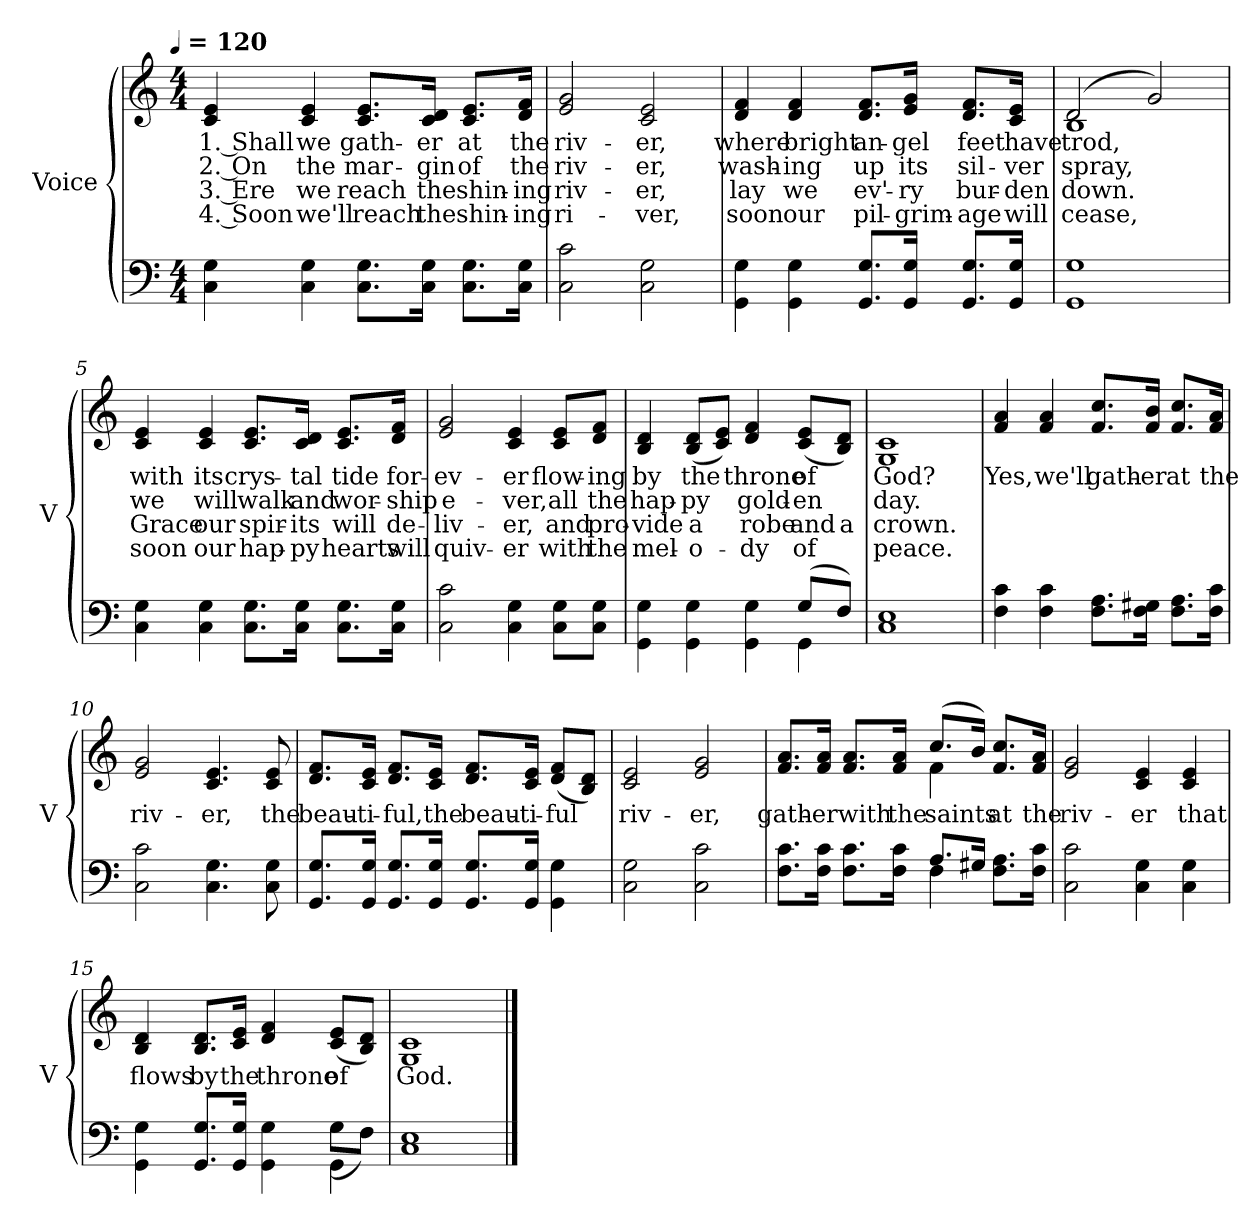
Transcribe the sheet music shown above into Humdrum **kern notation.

**kern	**kern	**text	**text	**text	**text
*part2	*part1	*part1	*part1	*part1	*part1
*staff2	*staff1	*staff1	*staff1	*staff1	*staff1
*I"Voice	*I"Voice	*	*	*	*
*I'V	*I'V	*	*	*	*
*clefF4	*clefG2	*	*	*	*
!!LO:TX:omd:t=[quarter] = 120
*M4/4	*M4/4	*	*	*	*
*MM120	*MM120	*	*	*	*
=1	=1	=1	=1	=1	=1
4C\ 4G\	4c/ 4e/	1. Shall	2. On	3. Ere	4. Soon
4C\ 4G\	4c/ 4e/	we	the	we	we'll
8.C 8.GL	8.c 8.eL	gath-	mar-	reach	reach
16C 16GJk	16c 16dJk	-er	-gin	the	the
8.C 8.GL	8.c 8.eL	at	of	shin-	shin-
16C 16GJk	16d 16fJk	the	the	-ing	-ing
=2	=2	=2	=2	=2	=2
2C\ 2c\	2e/ 2g/	riv-	riv-	riv-	ri-
2C\ 2G\	2c/ 2e/	-er,	-er,	-er,	-ver,
=3	=3	=3	=3	=3	=3
4GG\ 4G\	4d/ 4f/	where	wash-	lay	soon
4GG\ 4G\	4d/ 4f/	bright	-ing	we	our
8.GG 8.GL	8.d 8.fL	an-	up	ev'-	pil-
16GG 16GJk	16e 16gJk	-gel	its	-ry	-grim-
8.GG 8.GL	8.d 8.fL	feet	sil-	bur-	-age
16GG 16GJk	16c 16eJk	have	-ver	-den	will
=4	=4	=4	=4	=4	=4
*^	*^	*	*	*	*
1G	1GG	(>2d/	1B	trod,	spray,	down.	cease,
.	.	2g/)	.	.	.	.	.
*v	*v	*	*	*	*	*	*
*	*v	*v	*	*	*	*
!!LO:LB:g=z
=5	=5	=5	=5	=5	=5
4C\ 4G\	4c/ 4e/	with	we	Grace	soon
4C\ 4G\	4c/ 4e/	its	will	our	our
8.C 8.GL	8.c 8.eL	crys-	walk	spir-	hap-
16C 16GJk	16c 16dJk	-tal	and	-its	-py
8.C 8.GL	8.c 8.eL	tide	wor-	will	hearts
16C 16GJk	16d 16fJk	for-	-ship	de-	will
=6	=6	=6	=6	=6	=6
2C\ 2c\	2e/ 2g/	-ev-	e-	-liv-	quiv-
4C\ 4G\	4c/ 4e/	-er	-ver,	-er,	-er
8C 8GL	8c 8eL	flow-	all	and	with
8C 8GJ	8d 8fJ	-ing	the	pro-	the
=7	=7	=7	=7	=7	=7
*^	*	*	*	*	*
4GG\ 4G\	2ryy	4B/ 4d/	by	hap-	-vide	mel-
4GG\ 4G\	.	(8B 8dL	the	-py	a	-o-
.	.	8c 8eJ)	.	.	.	.
4GG\ 4G\	4ryy	4d/ 4f/	throne	gold-	robe	-dy
(8GL	4GG\	(8c 8eL	of	-en	and	of
8FJ)	.	8B 8dJ)	.	.	a	.
*v	*v	*	*	*	*	*
=8	=8	=8	=8	=8	=8
*	*^	*	*	*	*
1C 1E	1c	1G	God?	day.	crown.	peace.
*	*v	*v	*	*	*	*
!!LO:LB:g=z
=9	=9	=9	=9	=9	=9
4F\ 4c\	4f/ 4a/	Yes,	.	.	.
4F\ 4c\	4f/ 4a/	we'll	.	.	.
8.F 8.AL	8.f 8.ccL	gath-	.	.	.
16F 16G#XJk	16f 16bJk	-er	.	.	.
8.F 8.AL	8.f 8.ccL	at	.	.	.
16F 16cJk	16f 16aJk	the	.	.	.
=10	=10	=10	=10	=10	=10
2C\ 2c\	2e/ 2g/	riv-	.	.	.
4.C\ 4.G\	4.c/ 4.e/	-er,	.	.	.
8C\ 8G\	8c/ 8e/	the	.	.	.
=11	=11	=11	=11	=11	=11
8.GG 8.GL	8.d 8.fL	beau-	.	.	.
16GG 16GJk	16c 16eJk	-ti-	.	.	.
8.GG 8.GL	8.d 8.fL	-ful,	.	.	.
16GG 16GJk	16c 16eJk	the	.	.	.
8.GG 8.GL	8.d 8.fL	beau-	.	.	.
16GG 16GJk	16c 16eJk	-ti-	.	.	.
4GG\ 4G\	(8d 8fL	-ful	.	.	.
.	8B 8dJ)	.	.	.	.
=12	=12	=12	=12	=12	=12
2C\ 2G\	2c/ 2e/	riv-	.	.	.
2C\ 2c\	2e/ 2g/	-er,	.	.	.
!!LO:LB:g=z
=13	=13	=13	=13	=13	=13
*^	*^	*	*	*	*
8.F 8.cL	2ryy	8.f 8.aL	2ryy	gath-	.	.	.
16F 16cJk	.	16f 16aJk	.	-er	.	.	.
8.F 8.cL	.	8.f 8.aL	.	with	.	.	.
16F 16cJk	.	16f 16aJk	.	the	.	.	.
8.AL	4F\	(8.ccL	4f\	saints	.	.	.
16G#XJk	.	16bJk)	.	.	.	.	.
8.F 8.AL	4ryy	8.f 8.ccL	4ryy	at	.	.	.
16F 16cJk	.	16f 16aJk	.	the	.	.	.
*v	*v	*	*	*	*	*	*
*	*v	*v	*	*	*	*
=14	=14	=14	=14	=14	=14
2C\ 2c\	2e/ 2g/	riv-	.	.	.
4C\ 4G\	4c/ 4e/	-er	.	.	.
4C\ 4G\	4c/ 4e/	that	.	.	.
=15	=15	=15	=15	=15	=15
*^	*	*	*	*	*
4GG\ 4G\	2ryy	4B/ 4d/	flows	.	.	.
8.GG 8.GL	.	8.B 8.dL	by	.	.	.
16GG 16GJk	.	16c 16eJk	the	.	.	.
4GG\ 4G\	4ryy	4d/ 4f/	throne	.	.	.
4GG\	(8GL	(<8c 8eL	of	.	.	.
.	8FJ)	8B 8dJ)	.	.	.	.
*v	*v	*	*	*	*	*
=16	=16	=16	=16	=16	=16
*	*^	*	*	*	*
1C 1E	1c	1G	God.	.	.	.
*	*v	*v	*	*	*	*
==	==	==	==	==	==
*-	*-	*-	*-	*-	*-
